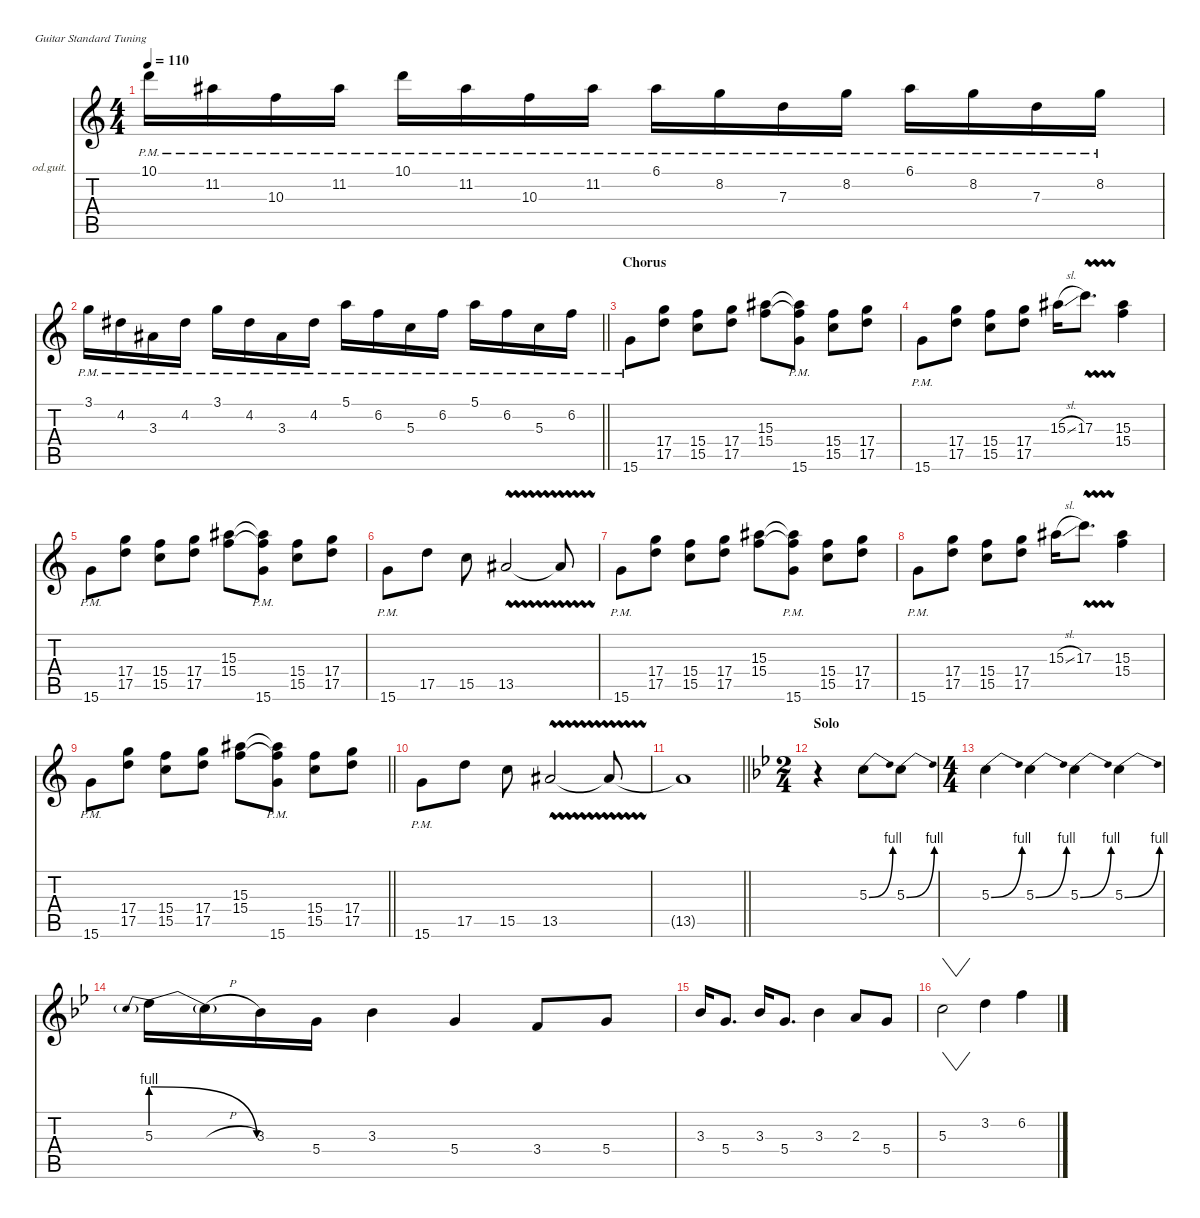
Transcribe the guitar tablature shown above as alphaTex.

\defaultSystemsLayout 4
\hideDynamics
\bracketExtendMode nobrackets
\firstSystemTrackNameOrientation horizontal
\otherSystemsTrackNameOrientation horizontal
\track ("Gitar 1" "od.guit.") {instrument overdrivenguitar}
\staff {score tabs}
\tuning (E4 B3 G3 D3 A2 E2)
\ts (4 4)
\tempo 110
\clef g2
\ks c
10.1{pm}.16{dy f} 11.2{pm}.16 10.3{pm}.16 11.2{pm}.16 10.1{pm}.16 11.2{pm}.16 10.3{pm}.16 11.2{pm}.16 6.1{pm}.16 8.2{pm}.16 7.3{pm}.16 8.2{pm}.16 6.1{pm}.16 8.2{pm}.16 7.3{pm}.16 8.2{pm}.16 |
\barLineRight lightlight
3.1{pm}.16 4.2{pm}.16 3.3{pm}.16 4.2{pm}.16 3.1{pm}.16 4.2{pm}.16 3.3{pm}.16 4.2{pm}.16 5.1{pm}.16 6.2{pm}.16 5.3{pm}.16 6.2{pm}.16 5.1{pm}.16 6.2{pm}.16 5.3{pm}.16 6.2{pm}.16 |
\section ("" "Chorus")
15.6{pm}.8 (17.4 17.5).8 (15.4 15.5).8 (17.4 17.5).8 (15.3 15.4).8 (15.6{pm} 15.3{t} 15.4{t}).8 (15.4 15.5).8 (17.4 17.5).8 |
15.6{pm}.8 (17.4 17.5).8 (15.4 15.5).8 (17.4 17.5).8 15.3{sl}.16 17.3{vw}.8{d} (15.3 15.4).4 |
15.6{pm}.8 (17.4 17.5).8 (15.4 15.5).8 (17.4 17.5).8 (15.3 15.4).8 (15.6{pm} 15.3{t} 15.4{t}).8 (15.4 15.5).8 (17.4 17.5).8 |
15.6{pm}.8 17.5.8 15.5.8 13.5{vw}.2 13.5{t}.8 |
15.6{pm}.8 (17.4 17.5).8 (15.4 15.5).8 (17.4 17.5).8 (15.3 15.4).8 (15.6{pm} 15.3{t} 15.4{t}).8 (15.4 15.5).8 (17.4 17.5).8 |
15.6{pm}.8 (17.4 17.5).8 (15.4 15.5).8 (17.4 17.5).8 15.3{sl}.16 17.3{vw}.8{d} (15.3 15.4).4 |
\barLineRight lightlight
15.6{pm}.8 (17.4 17.5).8 (15.4 15.5).8 (17.4 17.5).8 (15.3 15.4).8 (15.6{pm} 15.3{t} 15.4{t}).8 (15.4 15.5).8 (17.4 17.5).8 |
15.6{pm}.8 17.5.8 15.5.8 13.5{vw}.2 13.5{t}.8 |
\barLineRight lightlight
13.5{t}.1 |
\ts (2 4)
\beaming (8 2 2 2 2)
\section ("" "Solo")
\ks bb
r.4 5.3{be (bend 0 0 9.999999599999999 4)}.8 5.3{be (bend 0 0 9.999999599999999 4)}.8 |
\ts (4 4)
\beaming (8 2 2 2 2)
5.3{be (bend 0 0 9.999999599999999 4)}.4 5.3{be (bend 0 0 9.999999599999999 4)}.4 5.3{be (bend 0 0 9.999999599999999 4)}.4 5.3{be (bend 0 0 9.999999599999999 4)}.4 |
5.3{be (prebendrelease 0 4 60 0)}.16 5.3{h t}.16 3.3.16 5.4.16 3.3.4 5.4.4 3.4.8 5.4.8 |
3.3.16 5.4.8{d} 3.3.16 5.4.8{d} 3.3.4 2.3.8 5.4.8 |
5.3.2{vw} 3.2.4 6.2.4
